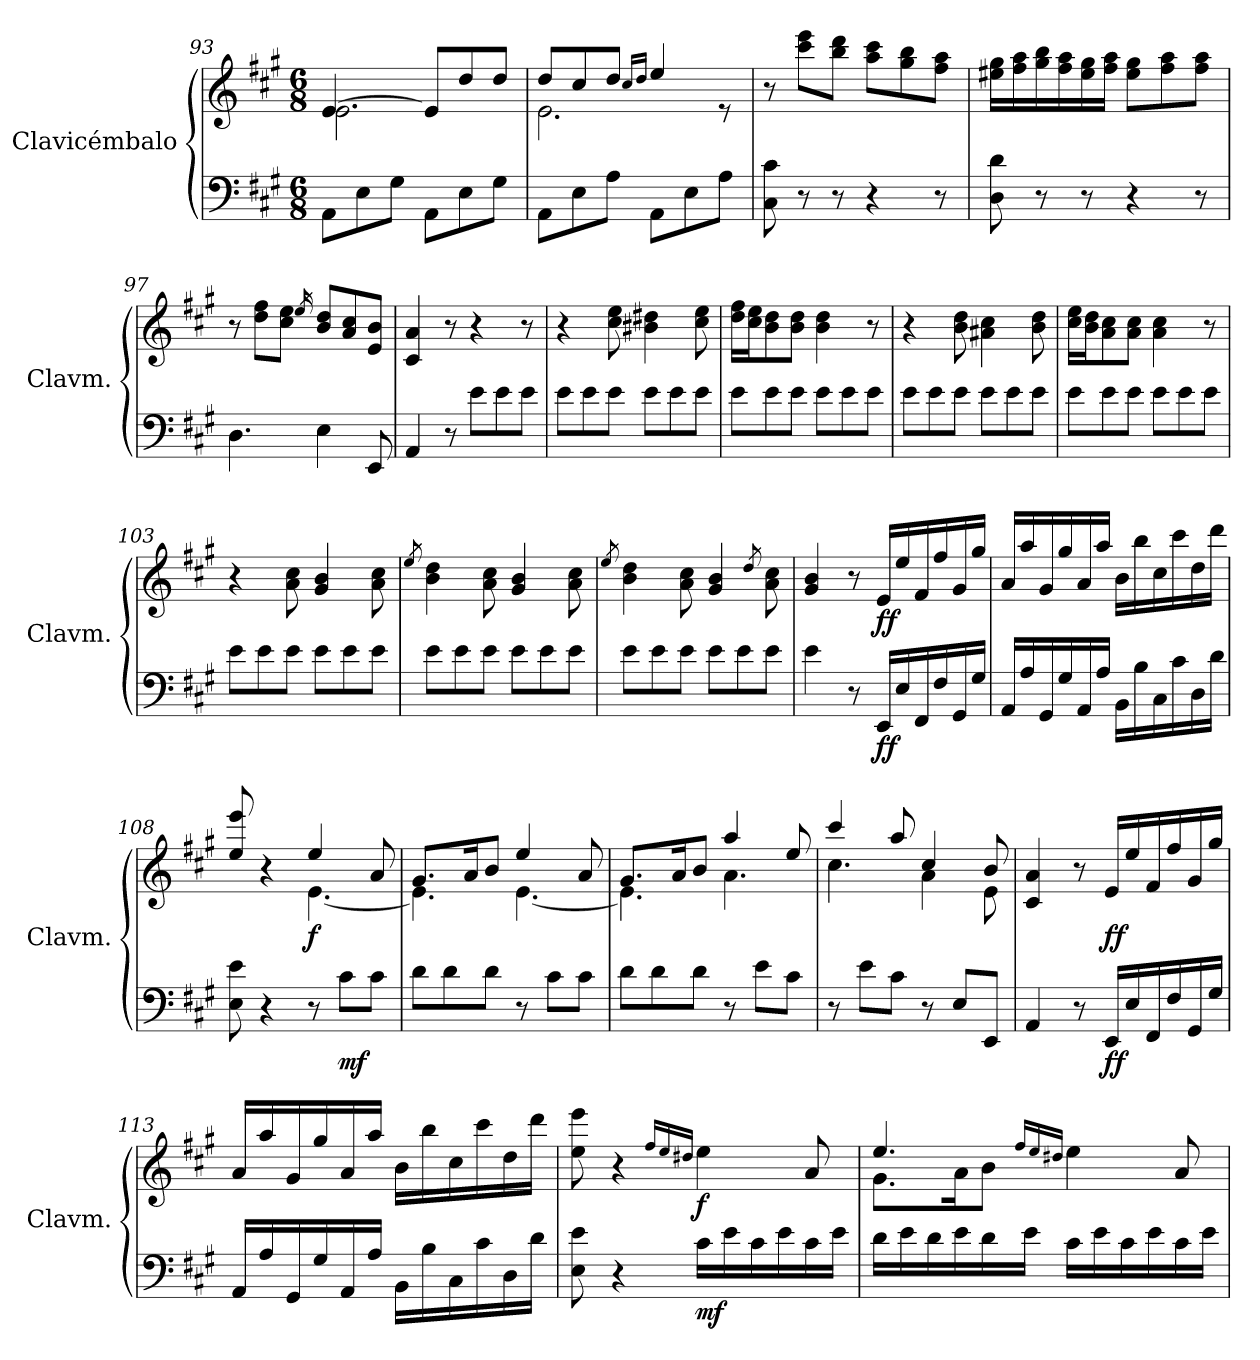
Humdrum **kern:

**kern	**dynam	**kern	**dynam
*part2	*part2	*part1	*part1
*staff2	*staff2	*staff1	*staff1
*I"Clavicémbalo	*	*I"Clavicémbalo	*
*I'Clavm.	*	*I'Clavm.	*
*clefF4	*	*clefG2	*
*k[f#c#g#]	*	*k[f#c#g#]	*
*M6/8	*	*M6/8	*
=93	=93	=93	=93
*	*	*^	*
8AA\L	.	[4.e/	2.e\	.
8E\	.	.	.	.
8G#\J	.	.	.	.
8AA\L	.	8e/L]	.	.
8E\	.	8dd/	.	.
8G#\J	.	8dd/J	.	.
!!LO:LB:g=z	!!
=94	=94	=94	=94	=94
8AA\L	.	8dd/L	2.e\	.
8E\	.	8cc#/	.	.
8A\J	.	8dd/J	.	.
.	.	16qcc#/LL	.	.
.	.	16qdd/JJ	.	.
8AA\L	.	4ee/	.	.
8E\	.	.	.	.
8A\J	.	8re	.	.
*	*	*v	*v	*
=95	=95	=95	=95
8C#\ 8c#\	.	8r	.
8r	.	8ccc#\ 8eee\L	.
8r	.	8bb\ 8ddd\J	.
4r	.	8aa\ 8ccc#\L	.
.	.	8gg#\ 8bb\	.
8r	.	8ff#\ 8aa\J	.
=96	=96	=96	=96
8D\ 8d\	.	16ee#X\ 16gg#\LL	.
.	.	16ff#\ 16aa\	.
8r	.	16gg#\ 16bb\	.
.	.	16ff#\ 16aa\	.
8r	.	16ee#\ 16gg#\	.
.	.	16ff#\ 16aa\JJ	.
4r	.	8ee#\ 8gg#\L	.
.	.	8ff#\ 8aa\	.
8r	.	8ff#\ 8aa\J	.
=97	=97	=97	=97
4.D\	.	8r	.
.	.	8dd\ 8ff#\L	.
.	.	8cc#\ 8ee\J	.
.	.	16qee/	.
4E\	.	8b/ 8dd/L	.
.	.	8a/ 8cc#/	.
8EE/	.	8e/ 8b/J	.
=98	=98	=98	=98
4AA/	.	4c#/ 4a/	.
8r	.	8r	.
8e\L	.	4r	.
8e\	.	.	.
8e\J	.	8r	.
!!LO:LB:g=z
=99	=99	=99	=99
8e\L	.	4r	.
8e\	.	.	.
8e\J	.	8cc#\ 8ee\	.
8e\L	.	4b#X\ 4dd#X\	.
8e\	.	.	.
8e\J	.	8cc#\ 8ee\	.
=100	=100	=100	=100
8e\L	.	16dd\ 16ff#\LL	.
.	.	16cc#\ 16ee\J	.
8e\	.	8b\ 8dd\	.
8e\J	.	8b\ 8dd\J	.
8e\L	.	4b\ 4dd\	.
8e\	.	.	.
8e\J	.	8r	.
=101	=101	=101	=101
8e\L	.	4r	.
8e\	.	.	.
8e\J	.	8b\ 8dd\	.
8e\L	.	4a#X\ 4cc#\	.
8e\	.	.	.
8e\J	.	8b\ 8dd\	.
=102	=102	=102	=102
8e\L	.	16cc#\ 16ee\LL	.
.	.	16b\ 16dd\J	.
8e\	.	8a\ 8cc#\	.
8e\J	.	8a\ 8cc#\J	.
8e\L	.	4a\ 4cc#\	.
8e\	.	.	.
8e\J	.	8r	.
!!LO:LB:g=z
=103	=103	=103	=103
8e\L	.	4r	.
8e\	.	.	.
8e\J	.	8a\ 8cc#\	.
8e\L	.	4g#/ 4b/	.
8e\	.	.	.
8e\J	.	8a\ 8cc#\	.
=104	=104	=104	=104
.	.	8qee/	.
8e\L	.	4b\ 4dd\	.
8e\	.	.	.
8e\J	.	8a\ 8cc#\	.
8e\L	.	4g#/ 4b/	.
8e\	.	.	.
8e\J	.	8a\ 8cc#\	.
=105	=105	=105	=105
.	.	8qee/	.
8e\L	.	4b\ 4dd\	.
8e\	.	.	.
8e\J	.	8a\ 8cc#\	.
8e\L	.	4g#/ 4b/	.
8e\	.	.	.
.	.	8qdd/	.
8e\J	.	8a\ 8cc#\	.
=106	=106	=106	=106
4e\	.	4g#/ 4b/	.
8r	.	8r	.
!	!LO:DY:b	!	!LO:DY:b
16EE/LL	ff	16e/LL	ff
16E\	.	16ee\	.
16FF#/	.	16f#/	.
16F#\	.	16ff#\	.
16GG#/	.	16g#/	.
16G#\JJ	.	16gg#\JJ	.
!!LO:LB:g=z
=107	=107	=107	=107
16AA/LL	.	16a/LL	.
16A\	.	16aa\	.
16GG#/	.	16g#/	.
16G#\	.	16gg#\	.
16AA/	.	16a/	.
16A\JJ	.	16aa\JJ	.
16BB\LL	.	16b\LL	.
16B\	.	16bb\	.
16C#\	.	16cc#\	.
16c#\	.	16ccc#\	.
16D\	.	16dd\	.
16d\JJ	.	16ddd\JJ	.
=108	=108	=108	=108
*	*	*^	*
8E\ 8e\	.	8ee/ 8eee/	4.ryy	.
4r	.	4r	.	.
!	!	!	!	!LO:DY:b
8r	.	4ee/	[4.e\	f
!	!LO:DY:b	!	!	!
8c#\L	mf	.	.	.
8c#\J	.	8a/	.	.
=109	=109	=109	=109	=109
8d\L	.	8.g#/L	4.e\]	.
8d\	.	.	.	.
.	.	16a/K	.	.
8d\J	.	8b/J	.	.
8r	.	4ee/	[4.e\	.
8c#\L	.	.	.	.
8c#\J	.	8a/	.	.
=110	=110	=110	=110	=110
8d\L	.	8.g#/L	4.e\]	.
8d\	.	.	.	.
.	.	16a/K	.	.
8d\J	.	8b/J	.	.
8r	.	4aa/	4.a\	.
8e\L	.	.	.	.
8c#\J	.	8ee/	.	.
=111	=111	=111	=111	=111
8r	.	4ccc#/	4.cc#\	.
8e\L	.	.	.	.
8c#\J	.	8aa/	.	.
8r	.	4cc#/	4a\	.
8E\L	.	.	.	.
8EE/J	.	8b/	8e\	.
*	*	*v	*v	*
!!LO:PB:g=z
=112	=112	=112	=112
4AA/	.	4c#/ 4a/	.
8r	.	8r	.
!	!LO:DY:b	!	!LO:DY:b
16EE/LL	ff	16e/LL	ff
16E\	.	16ee\	.
16FF#/	.	16f#/	.
16F#\	.	16ff#\	.
16GG#/	.	16g#/	.
16G#\JJ	.	16gg#\JJ	.
=113	=113	=113	=113
16AA/LL	.	16a/LL	.
16A\	.	16aa\	.
16GG#/	.	16g#/	.
16G#\	.	16gg#\	.
16AA/	.	16a/	.
16A\JJ	.	16aa\JJ	.
16BB\LL	.	16b\LL	.
16B\	.	16bb\	.
16C#\	.	16cc#\	.
16c#\	.	16ccc#\	.
16D\	.	16dd\	.
16d\JJ	.	16ddd\JJ	.
=114	=114	=114	=114
8E\ 8e\	.	8ee\ 8eee\	.
4r	.	4r	.
.	.	16qff#/LL	.
.	.	16qee/	.
.	.	16qdd#X/JJ	.
!	!LO:DY:b	!	!LO:DY:b
16c#\LL	mf	4ee\	f
16e\	.	.	.
16c#\	.	.	.
16e\	.	.	.
16c#\	.	8a/	.
16e\JJ	.	.	.
!!LO:LB:g=z
=115	=115	=115	=115
*	*	*^	*
16d\LL	.	8.g#\L	4.ee/	.
16e\	.	.	.	.
16d\	.	.	.	.
16e\	.	16a\K	.	.
16d\	.	8b\J	.	.
16e\JJ	.	.	.	.
.	.	16qff#/LL	.	.
.	.	16qee/	.	.
.	.	16qdd#X/JJ	.	.
16c#\LL	.	4ee\	4.ryy	.
16e\	.	.	.	.
16c#\	.	.	.	.
16e\	.	.	.	.
16c#\	.	8a/	.	.
16e\JJ	.	.	.	.
*	*	*v	*v	*
=	=	=	=
*-	*-	*-	*-
